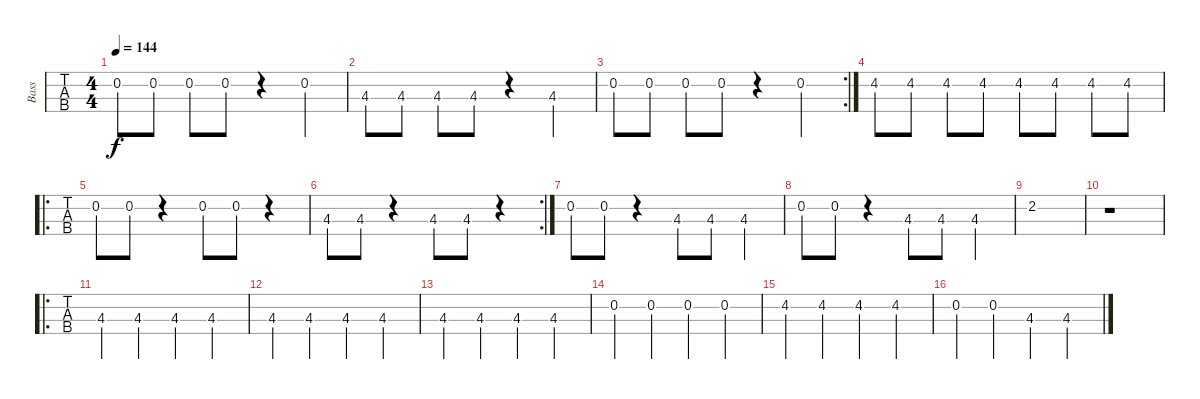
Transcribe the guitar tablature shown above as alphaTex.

\track ("Bass" "Bass") {instrument electricbasspick}
\staff {tabs}
\tuning (Eb2 Bb1 F1 C1) {hide}
\ts (4 4)
\tempo 144
\clef f4
\ks c
0.2.8{dy f} 0.2.8 0.2.8 0.2.8 r.4 0.2.4 |
4.3.8 4.3.8 4.3.8 4.3.8 r.4 4.3.4 |
\rc 2
0.2.8 0.2.8 0.2.8 0.2.8 r.4 0.2.4 |
4.2.8 4.2.8 4.2.8 4.2.8 4.2.8 4.2.8 4.2.8 4.2.8 |
\ro
0.2.8 0.2.8 r.4 0.2.8 0.2.8 r.4 |
\rc 2
4.3.8 4.3.8 r.4 4.3.8 4.3.8 r.4 |
0.2.8 0.2.8 r.4 4.3.8 4.3.8 4.3.4 |
0.2.8 0.2.8 r.4 4.3.8 4.3.8 4.3.4 |
2.2.1 |
r.1 |
\ro
4.3.4 4.3.4 4.3.4 4.3.4 |
4.3.4 4.3.4 4.3.4 4.3.4 |
4.3.4 4.3.4 4.3.4 4.3.4 |
0.2.4 0.2.4 0.2.4 0.2.4 |
4.2.4 4.2.4 4.2.4 4.2.4 |
0.2.4 0.2.4 4.3.4 4.3.4
